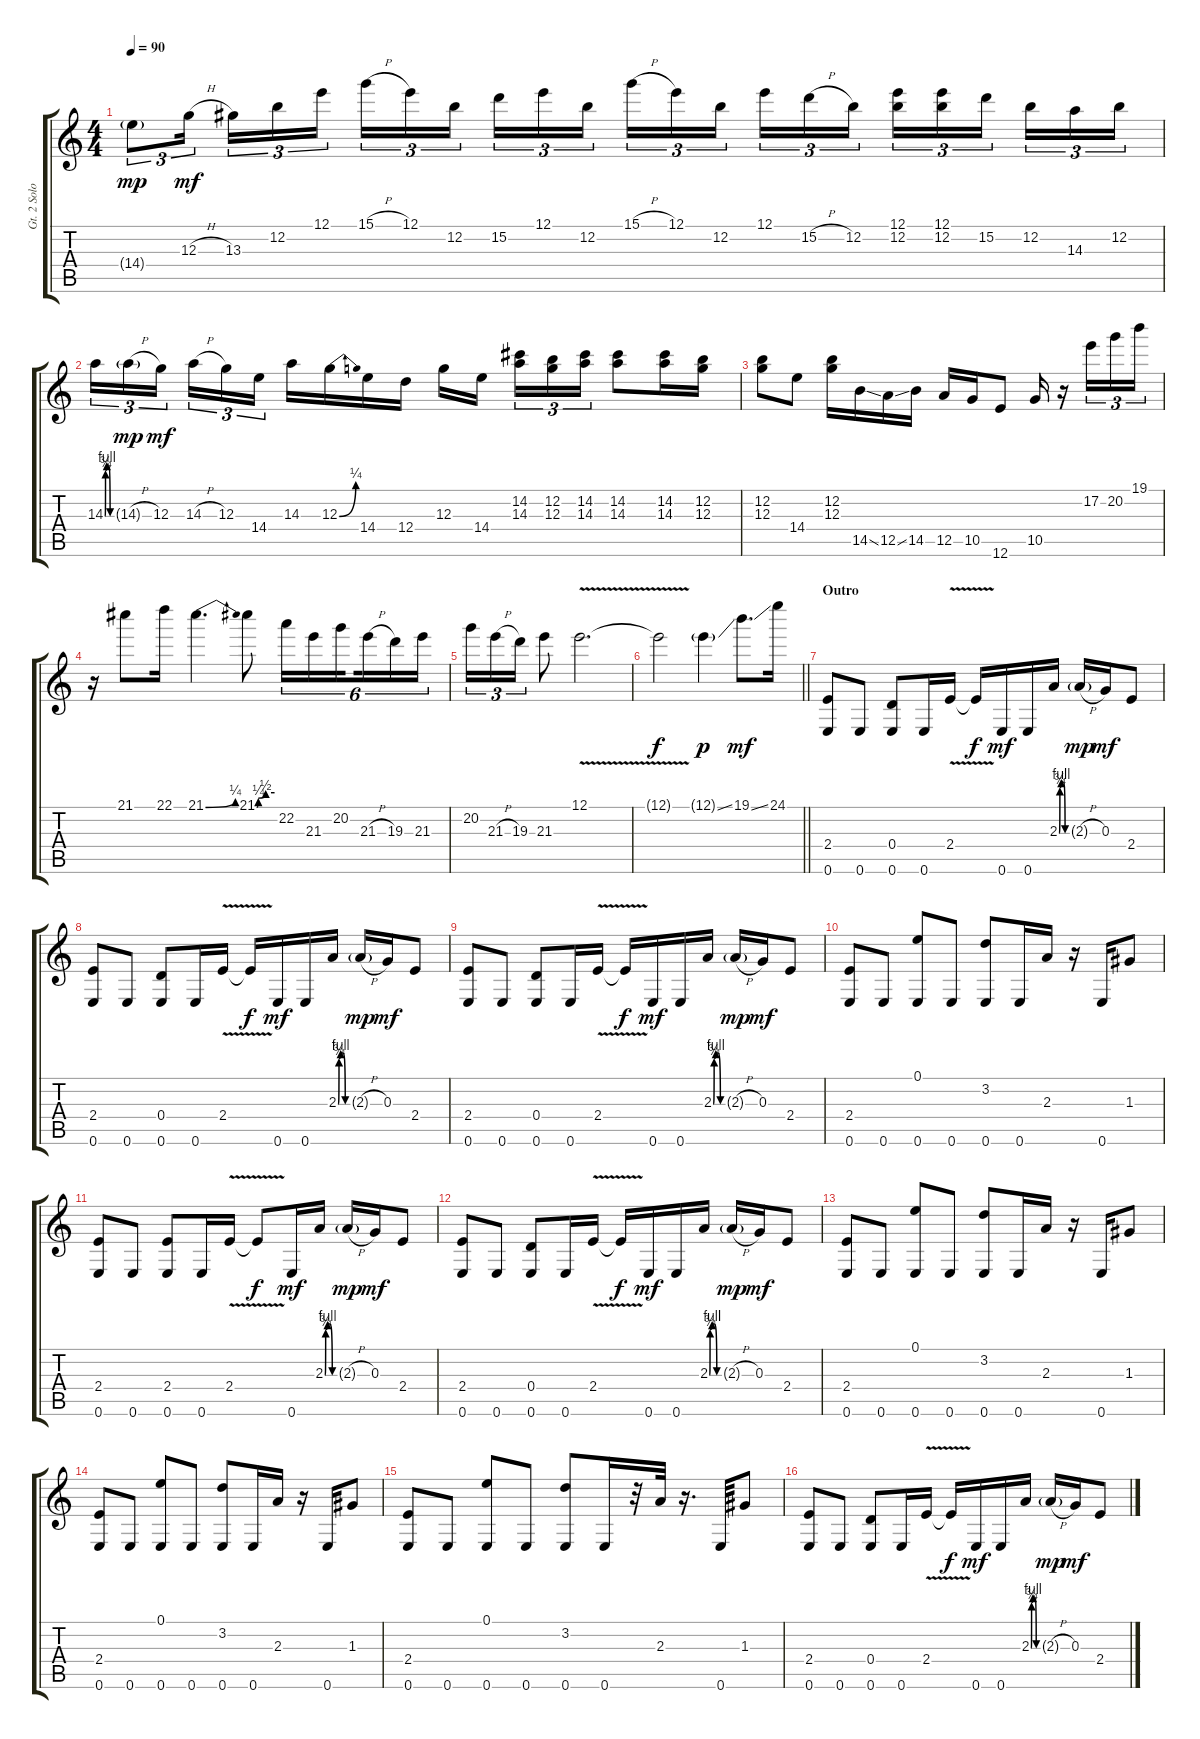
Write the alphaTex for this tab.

\track ("Gt. 2 Solo & Fills" "Gt. 2 Solo") {instrument distortionguitar}
\staff {score tabs}
\tuning (E4 B3 G3 D3 A2 E2) {hide}
\ts (4 4)
\tempo 90
\clef g2
\ks c
14.4{g}.8{tu (3 2) dy mp} 12.3{h}.16{tu (3 2) dy mf beam splitsecondary} 13.3.16{tu (3 2)} 12.2.16{tu (3 2)} 12.1.16{tu (3 2)} 15.1{h}.16{tu (3 2)} 12.1.16{tu (3 2)} 12.2.16{tu (3 2) beam splitsecondary} 15.2.16{tu (3 2)} 12.1.16{tu (3 2)} 12.2.16{tu (3 2)} 15.1{h}.16{tu (3 2)} 12.1.16{tu (3 2)} 12.2.16{tu (3 2) beam splitsecondary} 12.1.16{tu (3 2)} 15.2{h}.16{tu (3 2)} 12.2.16{tu (3 2)} (12.1 12.2).16{tu (3 2)} (12.1 12.2).16{tu (3 2)} 15.2.16{tu (3 2) beam splitsecondary} 12.2.16{tu (3 2)} 14.3.16{tu (3 2)} 12.2.16{tu (3 2)} |
14.3{be (custom 0 0 3 3 15 4 30 4 45 0 60 0)}.16{tu (3 2)} 14.3{h g}.16{tu (3 2) dy mp} 12.3.16{tu (3 2) dy mf beam splitsecondary} 14.3{h}.16{tu (3 2)} 12.3.16{tu (3 2)} 14.4.16{tu (3 2)} 14.3.16 12.3{be (bend 0 0 60 1)}.16 14.4.16 12.4.16 12.3.16 14.4.16{beam splitsecondary} (14.2 14.3).16{tu (3 2)} (12.2 12.3).16{tu (3 2)} (14.2 14.3).16{tu (3 2)} (14.2 14.3).8 (14.2 14.3).16 (12.2 12.3).16 |
(12.2 12.3).8 14.4.8 (12.2 12.3).16 14.5{ss}.16 12.5{ss}.16 14.5.16 12.5.16 10.5.16 12.6.8 10.5.16 r.16 17.2.16{tu (3 2)} 20.2.16{tu (3 2)} 19.1.16{tu (3 2)} |
r.16 21.1.8 22.1.16 21.1{be (bend 0 0 60 1)}.4{d} 21.1{be (custom 0 0 5 1 30 2 60 2)}.8 22.2.16{tu (6 4)} 21.3.16{tu (6 4)} 20.2.16{tu (6 4) beam splitsecondary} 21.3{h}.16{tu (6 4)} 19.3.16{tu (6 4)} 21.3.16{tu (6 4)} |
20.2.16{tu (3 2)} 21.3{h}.16{tu (3 2)} 19.3.16{tu (3 2)} 21.3.8 12.1{v}.2{d} |
\barLineRight lightlight
12.1{t}.2{dy f} 12.1{ss g}.4{dy p} 19.1{ss}.8{d dy mf} 24.1.16 |
\section ("" "Outro")
(2.4 0.6).8 0.6.8 (0.4 0.6).8 0.6.16 2.4{v}.16 2.4{t}.16{dy f} 0.6.16{dy mf} 0.6.16 2.3{be (custom 0 0 4 3 15 4 30 4 45 0 60 0)}.16 2.3{h g}.16{dy mp} 0.3.16{dy mf} 2.4.8 |
(2.4 0.6).8 0.6.8 (0.4 0.6).8 0.6.16 2.4{v}.16 2.4{t}.16{dy f} 0.6.16{dy mf} 0.6.16 2.3{be (custom 0 0 4 3 15 4 30 4 45 0 60 0)}.16 2.3{h g}.16{dy mp} 0.3.16{dy mf} 2.4.8 |
(2.4 0.6).8 0.6.8 (0.4 0.6).8 0.6.16 2.4{v}.16 2.4{t}.16{dy f} 0.6.16{dy mf} 0.6.16 2.3{be (custom 0 0 4 3 15 4 30 4 45 0 60 0)}.16 2.3{h g}.16{dy mp} 0.3.16{dy mf} 2.4.8 |
(2.4 0.6).8 0.6.8 (0.1 0.6).8 0.6.8 (3.2 0.6).8 0.6.16 2.3.16 r.16 0.6.16 1.3.8 |
(2.4 0.6).8 0.6.8 (2.4 0.6).8 0.6.16 2.4{v}.16 2.4{t}.8{dy f} 0.6.16{dy mf} 2.3{be (custom 0 0 3 3 15 4 30 4 45 0 60 0)}.16 2.3{h g}.16{dy mp} 0.3.16{dy mf} 2.4.8 |
(2.4 0.6).8 0.6.8 (0.4 0.6).8 0.6.16 2.4{v}.16 2.4{t}.16{dy f} 0.6.16{dy mf} 0.6.16 2.3{be (custom 0 0 2 3 15 4 30 4 45 0 60 0)}.16 2.3{h g}.16{dy mp} 0.3.16{dy mf} 2.4.8 |
(2.4 0.6).8 0.6.8 (0.1 0.6).8 0.6.8 (3.2 0.6).8 0.6.16 2.3.16 r.16 0.6.16 1.3.8 |
(2.4 0.6).8 0.6.8 (0.1 0.6).8 0.6.8 (3.2 0.6).8 0.6.16 2.3.16 r.16 0.6.16 1.3.8 |
(2.4 0.6).8 0.6.8 (0.1 0.6).8 0.6.8 (3.2 0.6).8 0.6.16 r.32 2.3.32 r.16{d} 0.6.32 1.3.8 |
(2.4 0.6).8 0.6.8 (0.4 0.6).8 0.6.16 2.4{v}.16 2.4{t}.16{dy f} 0.6.16{dy mf} 0.6.16 2.3{be (custom 0 0 2 3 15 4 30 4 45 0 60 0)}.16 2.3{h g}.16{dy mp} 0.3.16{dy mf} 2.4.8
